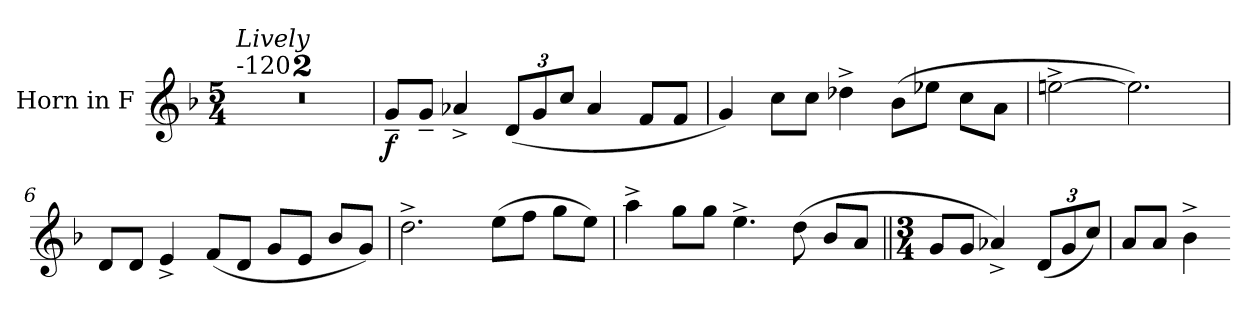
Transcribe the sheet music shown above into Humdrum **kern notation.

**kern	**dynam
*part1	*part1
*staff1	*staff1
*I"Horn in F	*
*clefG2	*
*ITrd4c7	*
*k[b-e-]	*
*M5/4	*
*MM116	*
=1	=1
!LO:TX:a:t=-120	!
!LO:TX:a:i:t=Lively	!
4%5r	.
=2	=2
4%5r	.
=3	=3
!	!LO:DY:b
8c~/L	f
8c~/J	.
4d-X^/	.
*Xbrackettup	*
(<12G/L	.
12c/	.
12f/J	.
4d-/	.
8B-/L	.
8B-/J	.
=4	=4
4c/)	.
8f\L	.
8f\J	.
4g-X^\	.
(>8e-\L	.
8a-X\J	.
8f\L	.
8d\J	.
=5	=5
[2an^\	.
2.a\])	.
!!LO:LB:g=z
=6	=6
8G/L	.
8G/J	.
4A^/	.
(<8B-/L	.
8G/J	.
8c/L	.
8A/J	.
8e-/L	.
8c/J)	.
=7	=7
2.g^\	.
(>8a\L	.
8b-\J	.
8cc\L	.
8a\J)	.
=8	=8
4dd^\	.
8cc\L	.
8cc\J	.
4.a^\	.
(>8g\	.
8e-/L	.
8d/J	.
=9||	=9||
*M3/4	*
8c/L	.
8c/J	.
4d-X^/)	.
(<12G/L	.
12c/	.
12f/J)	.
!!LO:LB:g=z
=10	=10
8d/L	.
8d/J	.
4e-^\	.
=-	=-
*-	*-
